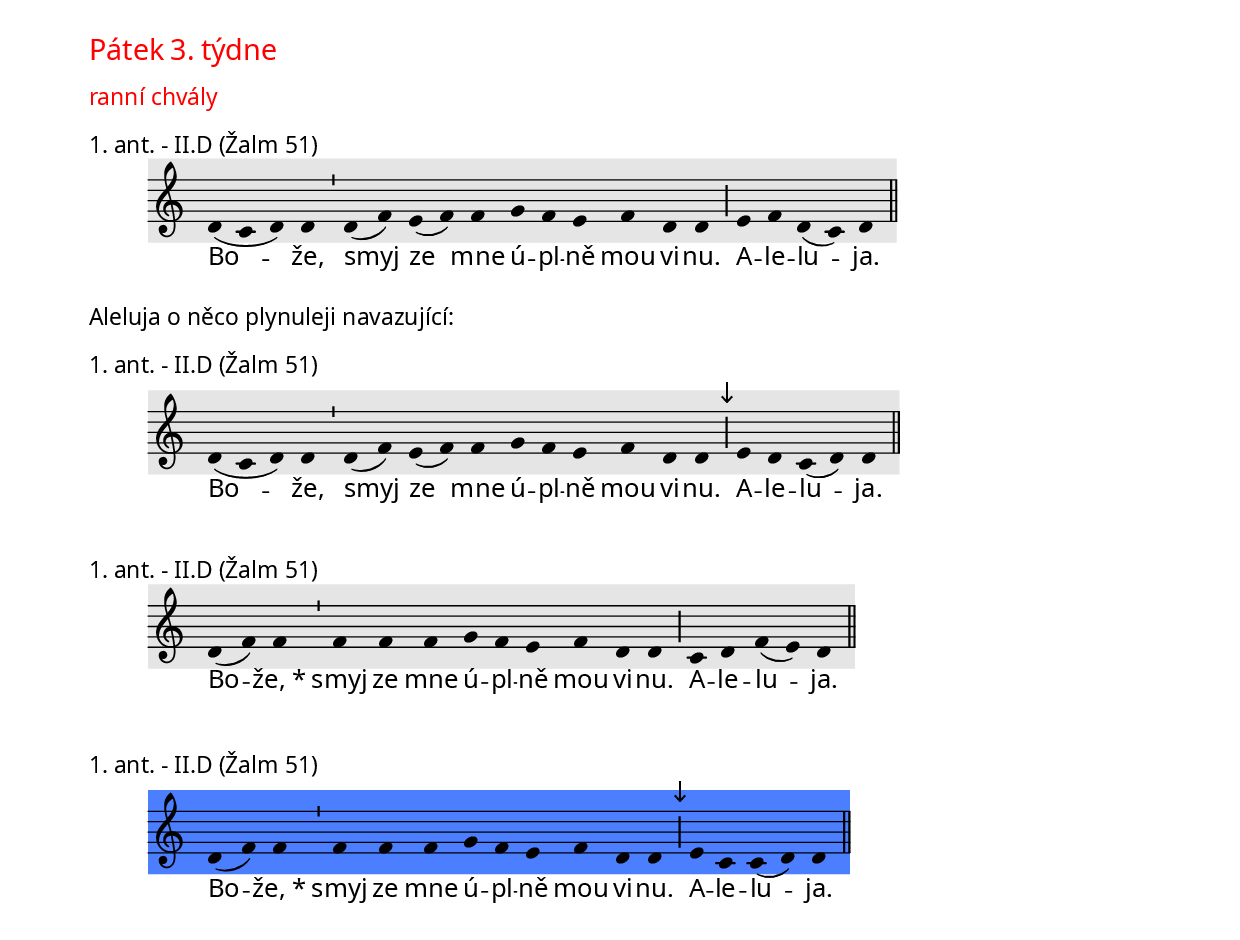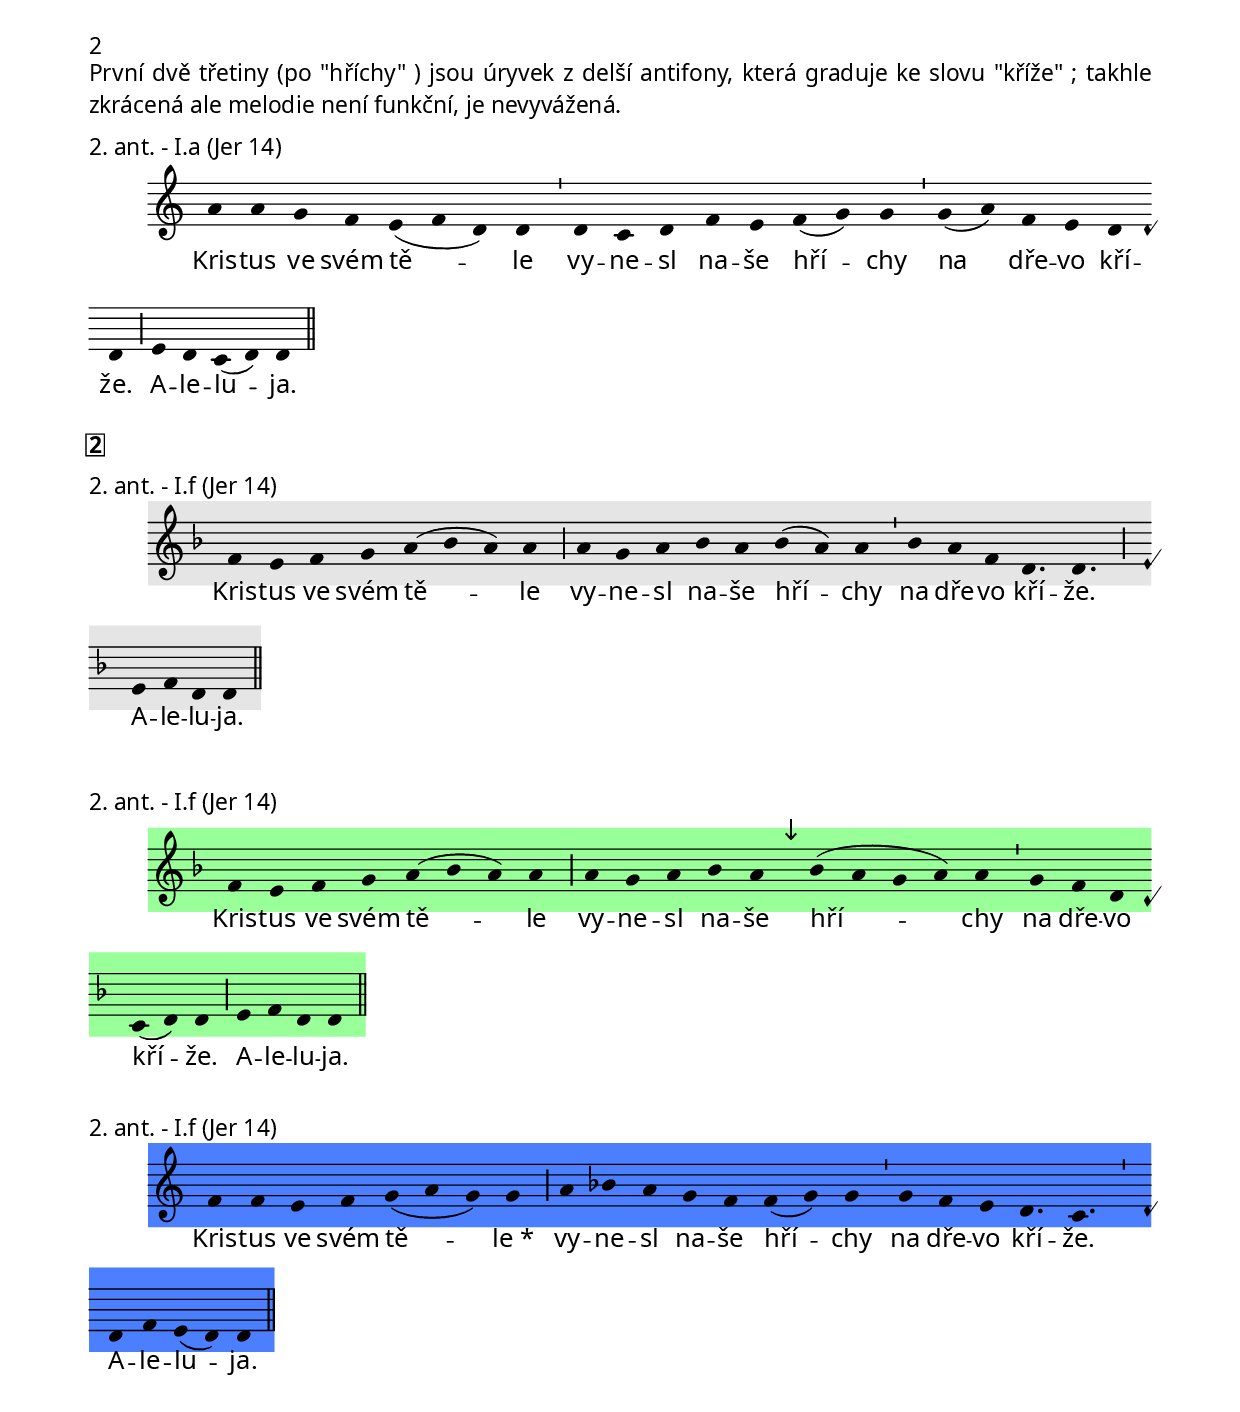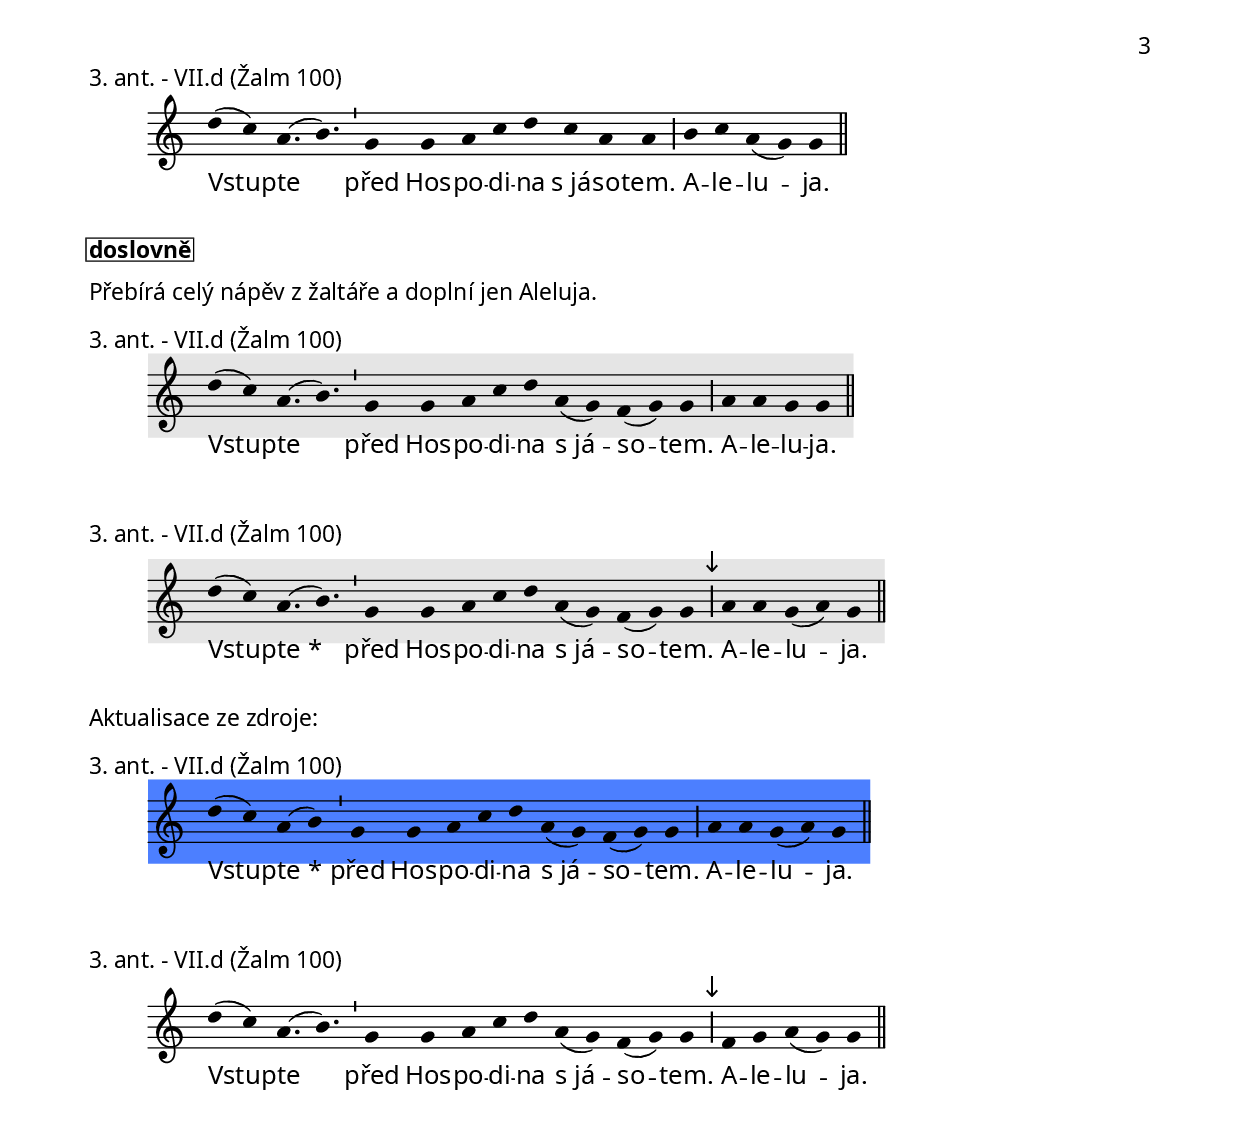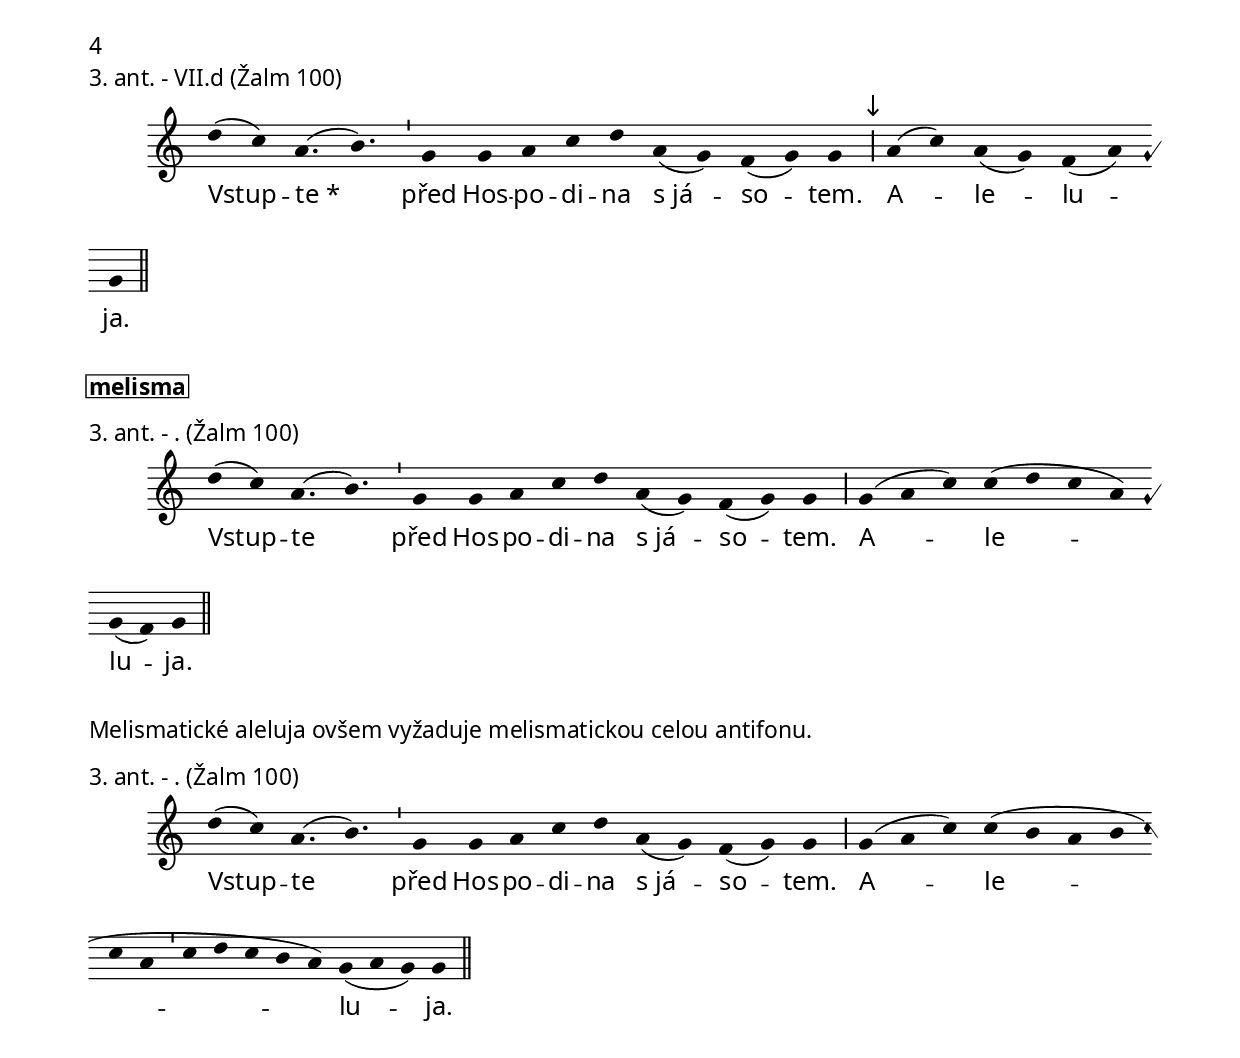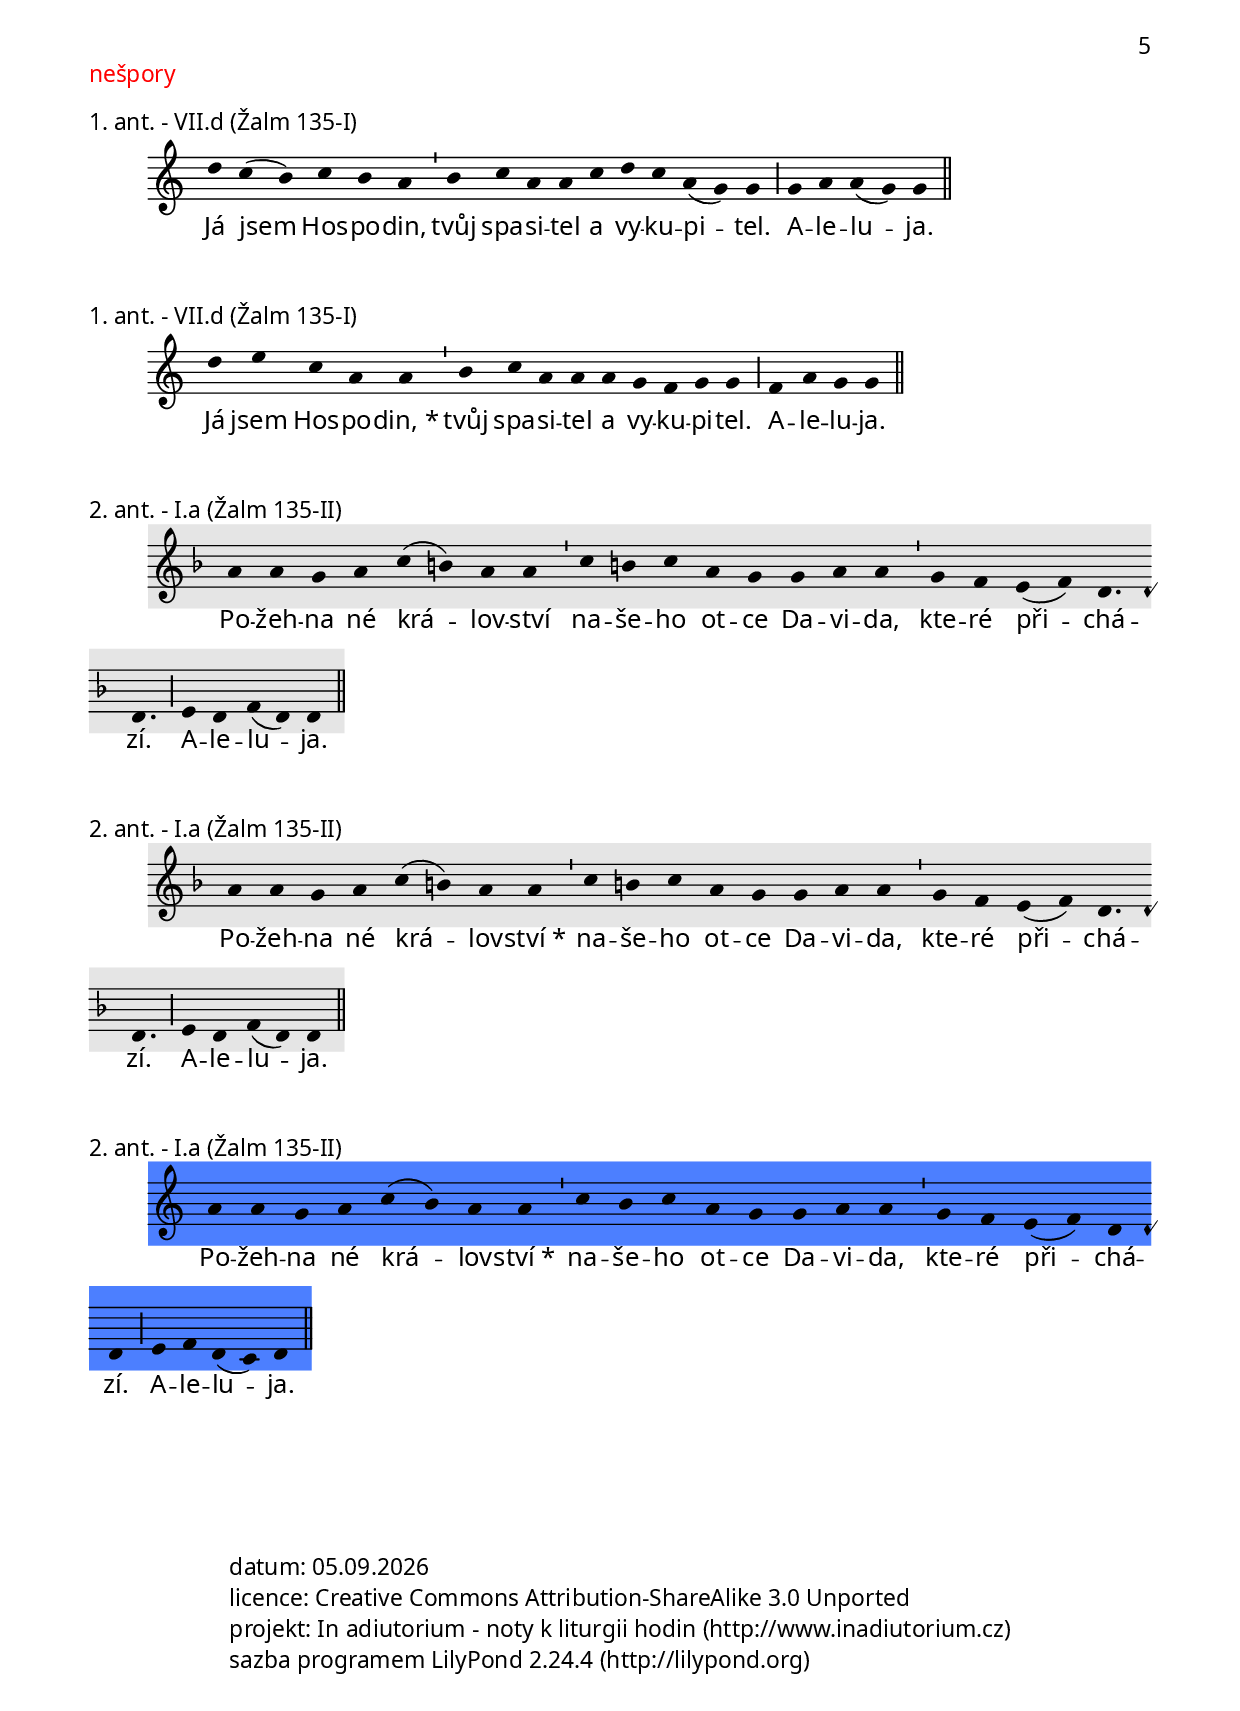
\include "../spolecne.ly"

\markup {\nadpisDen {Pátek 3. týdne}}

\markup {\nadpisHodinka {"ranní chvály"}}

\score {
  \relative c' {
    \zvyraznovacSedy
    \choralniRezim
    d4( c d) d \barMin
    d( f) e( f) f g f e f d d \barMaior
    e f d( c) d \barFinalis
  }
  \addlyrics {
    Bo -- že,
    smyj ze mne ú -- pl -- ně mou vi -- nu.
    A -- le -- lu -- ja.
  }
  \header {
    quid = "1. ant."
    modus = "II"
    differentia = "D"
    psalmus = "Žalm 51"
    id = ""
    piece = \markup {\sestavTitulek}
  }
}

\markup{Aleluja o něco plynuleji navazující:}

\score {
  \relative c' {
    \zvyraznovacSedy
    \choralniRezim
    d4( c d) d \barMin
    d( f) e( f) f g f e f d d \barMaior
    \mark\sipka e d c( d) d \barFinalis
  }
  \addlyrics {
    Bo -- že,
    smyj ze mne ú -- pl -- ně mou vi -- nu.
    A -- le -- lu -- ja.
  }
  \header {
    quid = "1. ant."
    modus = "II"
    differentia = "D"
    psalmus = "Žalm 51"
    id = "rch-a1"
    piece = \markup {\sestavTitulek}
  }
}

\score {
  \relative c' {
    \zvyraznovacSedy
    \choralniRezim
    d4( f) f \barMin
    f f f g f e f d d \barMaior
    c d f( e) d \barFinalis
  }
  \addlyrics {
    Bo -- že,_*
    smyj ze mne ú -- pl -- ně mou vi -- nu.
    A -- le -- lu -- ja.
  }
  \header {
    quid = "1. ant."
    modus = "II"
    differentia = "D"
    psalmus = "Žalm 51"
    id = "rch-a1"
    piece = \markup {\sestavTitulek}
  }
}

\score {
  \relative c' {
    \zvyraznovacModry
    \choralniRezim
    d4( f) f \barMin
    f f f g f e f d d \barMaior
    \mark\sipka e c c( d) d \barFinalis
  }
  \addlyrics {
    Bo -- že,_*
    smyj ze mne ú -- pl -- ně mou vi -- nu.
    A -- le -- lu -- ja.
  }
  \header {
    quid = "1. ant."
    modus = "II"
    differentia = "D"
    psalmus = "Žalm 51"
    id = "rch-a1"
    piece = \markup {\sestavTitulek}
  }
}

\pageBreak

\markup\justify{První dvě třetiny (po "\"hříchy\"") jsou úryvek z delší antifony, která
graduje ke slovu "\"kříže\""; takhle zkrácená ale melodie není
funkční, je nevyvážená.}

\score {
  \relative c'' {
    \choralniRezim
    a4 a g4 f e( f d) d \barMin
    d c d f e f( g) g \barMin g( a) f e d d \barMaior
    e d c( d) d \barFinalis
  }
  \addlyrics {
    Kris -- tus ve svém tě -- le
    vy -- ne -- sl na -- še hří -- chy na dře -- vo kří -- že.
    A -- le -- lu -- ja.
  }
  \header {
    quid = "2. ant."
    modus = "I"
    differentia = "a"
    psalmus = "Jer 14"
    id = ""
    fons = "Svatý týden - Květná neděle - 2. nešp. - 3.ant. (první část, upravena)"
    piece = \markup {\sestavTitulek}
  }
}

\markup\nadpisSkupiny{2}

\score {
  \relative c' {
    \zvyraznovacSedy
    \choralniRezim
    \key f \major
    f4 e f g a( bes a) a \barMaior
    a g a bes a bes( a) a \barMin
    bes a f d4. d \barMaior
    e4 f d d \barFinalis
  }
  \addlyrics {
    Kris -- tus ve svém tě -- le
    vy -- ne -- sl na -- še hří -- chy
    na dře -- vo kří -- že.
    A -- le -- lu -- ja.
  }
  \header {
    quid = "2. ant."
    modus = "I"
    differentia = "f"
    psalmus = "Jer 14"
    placet = "netypický závěr; nepříliš zpěvná"
    id = "rch-a2"
    piece = \markup {\sestavTitulek}
  }
}

\score {
  \relative c' {
    \zvyraznovacZelenyII
    \choralniRezim
    \key f \major
    f4 e f g a( bes a) a \barMaior
    a g a bes a \mark\sipka bes( a g a) a \barMin
    g f d c( d) d \barMaior
    e4 f d d \barFinalis
  }
  \addlyrics {
    Kris -- tus ve svém tě -- le
    vy -- ne -- sl na -- še hří -- chy
    na dře -- vo kří -- že.
    A -- le -- lu -- ja.
  }
  \header {
    quid = "2. ant."
    modus = "I"
    differentia = "f"
    psalmus = "Jer 14"
    id = ""
    piece = \markup {\sestavTitulek}
  }
}

\score {
  \relative c' {
    \zvyraznovacModry
    \choralniRezim
    f4 f e f g( a g) g \barMaior
    a bes a g f f( g) g \barMin
    g f e d4. c \barMin
    d4 f e( d) d \barFinalis
  }
  \addlyrics {
    Kris -- tus ve svém tě -- le_*
    vy -- ne -- sl na -- še hří -- chy
    na dře -- vo kří -- že.
    A -- le -- lu -- ja.
  }
  \header {
    quid = "2. ant."
    modus = "I"
    differentia = "f"
    psalmus = "Jer 14"
    id = "rch-a2"
    piece = \markup {\sestavTitulek}
  }
}

\pageBreak

\score {
  \relative c'' {
    \choralniRezim
    d4( c) a4.( b) \barMin g4 g a c d c a a \barMaior
    b c a( g) g \barFinalis
  }
  \addlyrics {
    Vstup -- te před Hos -- po -- di -- na s_já -- so -- tem.
    A -- le -- lu -- ja.
  }
  \header {
    quid = "3. ant."
    modus = "VII"
    differentia = "d"
    psalmus = "Žalm 100"
    id = ""
    fons = "žaltář, pátek 1.t., rch, 3.ant.; upraveno"
    piece = \markup {\sestavTitulek}
  }
}

\markup\nadpisSkupiny{doslovně}
\markup{Přebírá celý nápěv z žaltáře a doplní jen Aleluja.}

\score {
  \relative c'' {
    \zvyraznovacSedy
    \choralniRezim
    d4( c) a4.( b) \barMin g4 g a c d a( g) f( g) g \barMaior
    a a g g \barFinalis
  }
  \addlyrics {
    Vstup -- te před Hos -- po -- di -- na s_já -- so -- tem.
    A -- le -- lu -- ja.
  }
  \header {
    quid = "3. ant."
    modus = "VII"
    differentia = "d"
    psalmus = "Žalm 100"
    id = "rch-a3"
    piece = \markup {\sestavTitulek}
  }
}

\score {
  \relative c'' {
    \zvyraznovacSedy
    \choralniRezim
    d4( c) a4.( b) \barMin g4 g a c d a( g) f( g) g \barMaior
    \mark\sipka a a g( a) g \barFinalis
  }
  \addlyrics {
    Vstup -- te_* před Hos -- po -- di -- na s_já -- so -- tem.
    A -- le -- lu -- ja.
  }
  \header {
    quid = "3. ant."
    modus = "VII"
    differentia = "d"
    psalmus = "Žalm 100"
    id = "rch-a3"
    fial = "antifony/tyden1_6patek.ly#rch-ant3?+aleluja"
    piece = \markup {\sestavTitulek}
  }
}

\markup{Aktualisace ze zdroje:}

\score {
  \relative c'' {
    \zvyraznovacModry
    \choralniRezim
    d4( c) a( b) \barMin
    g g a c d a( g) f( g) g \barMaior
    a a g( a) g \barFinalis
  }
  \addlyrics {
    Vstup -- te_* před Hos -- po -- di -- na s_já -- so -- tem.
    A -- le -- lu -- ja.
  }
  \header {
    quid = "3. ant."
    modus = "VII"
    differentia = "d"
    psalmus = "Žalm 100"
    id = "rch-a3"
    fial = "antifony/tyden1_6patek.ly#rch-ant3?+aleluja"
    piece = \markup {\sestavTitulek}
  }
}

\score {
  \relative c'' {
    \choralniRezim
    d4( c) a4.( b) \barMin g4 g a c d a( g) f( g) g \barMaior
    \mark\sipka f g a( g) g \barFinalis
  }
  \addlyrics {
    Vstup -- te před Hos -- po -- di -- na s_já -- so -- tem.
    A -- le -- lu -- ja.
  }
  \header {
    quid = "3. ant."
    modus = "VII"
    differentia = "d"
    psalmus = "Žalm 100"
    id = ""
    piece = \markup {\sestavTitulek}
  }
}

\score {
  \relative c'' {
    \choralniRezim
    d4( c) a4.( b) \barMin
    g4 g a c d a( g) f( g) g \barMaior
    \mark\sipka a( c) a( g) f( a) g \barFinalis
  }
  \addlyrics {
    Vstup -- te_*
    před Hos -- po -- di -- na s_já -- so -- tem.
    A -- le -- lu -- ja.
  }
  \header {
    quid = "3. ant."
    modus = "VII"
    differentia = "d"
    psalmus = "Žalm 100"
    id = "rch-a3"
    fial = "antifony/tyden1_6patek.ly#rch-ant3?+aleluja"
    piece = \markup {\sestavTitulek}
  }
}

\markup\nadpisSkupiny{melisma}

\score {
  \relative c'' {
    \choralniRezim
    d4( c) a4.( b) \barMin g4 g a c d a( g) f( g) g \barMaior
    g( a c) c( d c a) g( f) g \barFinalis
  }
  \addlyrics {
    Vstup -- te před Hos -- po -- di -- na s_já -- so -- tem.
    A -- le -- lu -- ja.
  }
  \header {
    quid = "3. ant."
    modus = ""
    differentia = ""
    psalmus = "Žalm 100"
    id = ""
    piece = \markup {\sestavTitulek}
  }
}

\markup{Melismatické aleluja ovšem vyžaduje melismatickou celou antifonu.}

\score {
  \relative c'' {
    \choralniRezim
    d4( c) a4.( b) \barMin g4 g a c d a( g) f( g) g \barMaior
    g( a c) c( b a b c a \barMin c d c b a) g( a g) g \barFinalis
  }
  \addlyrics {
    Vstup -- te před Hos -- po -- di -- na s_já -- so -- tem.
    A -- le -- lu -- ja.
  }
  \header {
    quid = "3. ant."
    modus = ""
    differentia = ""
    psalmus = "Žalm 100"
    id = ""
    piece = \markup {\sestavTitulek}
  }
}

\pageBreak

\markup {\nadpisHodinka {"nešpory"}}

\score {
  \relative c'' {
    \choralniRezim
    d4 c( b) c b a \barMin
    b c a a c d c a( g) g \barMaior
    g a a( g) g \barFinalis
  }
  \addlyrics {
    Já jsem Hos -- po -- din,
    tvůj spa -- si -- tel a vy -- ku -- pi -- tel.
    A -- le -- lu -- ja.
  }
  \header {
    quid = "1. ant."
    modus = "VII"
    differentia = "d"
    psalmus = "Žalm 135-I"
    id = ""
    piece = \markup {\sestavTitulek}
  }
}

\score {
  \relative c'' {
    \choralniRezim
    d4 e c a a \barMin
    b c a a a g f g g \barMaior
    f a g g \barFinalis
  }
  \addlyrics {
    Já jsem Hos -- po -- din,_*
    tvůj spa -- si -- tel a vy -- ku -- pi -- tel.
    A -- le -- lu -- ja.
  }
  \header {
    quid = "1. ant."
    modus = "VII"
    differentia = "d"
    psalmus = "Žalm 135-I"
    id = "ne-a1"
    piece = \markup {\sestavTitulek}
  }
}

\score {
  \relative c' {
    \zvyraznovacSedy
    \choralniRezim
    \key f \major
    a'4 a g a c( b) a a \barMin c b c a g g a a \barMin
    g f e( f) d4. d \barMaior
    e4 d f( d) d \barFinalis
  }
  \addlyrics {
    Po -- žeh -- na né krá -- lov -- ství
    na -- še -- ho ot -- ce Da -- vi -- da,
    kte -- ré při -- chá -- zí.
    A -- le -- lu -- ja.
  }
  \header {
    quid = "2. ant."
    modus = "I"
    differentia = "a"
    psalmus = "Žalm 135-II"
    id = ""
    fons = "Květná neděle, ad Benedictus, poslední část."
    piece = \markup {\sestavTitulek}
  }
}

\score {
  \relative c' {
    \zvyraznovacSedy
    \choralniRezim
    \key f \major
    a'4 a g a c( b) a a \barMin c b c a g g a a \barMin
    g f e( f) d4. d \barMaior
    e4 d f( d) d \barFinalis
  }
  \addlyrics {
    Po -- žeh -- na né krá -- lov -- ství_*
    na -- še -- ho ot -- ce Da -- vi -- da,
    kte -- ré při -- chá -- zí.
    A -- le -- lu -- ja.
  }
  \header {
    quid = "2. ant."
    modus = "I"
    differentia = "a"
    psalmus = "Žalm 135-II"
    id = "ne-a2"
    placet = "aleluja lépe"
    fial = "pust_svatytyden.ly#ne-rch-aben-B?cast&+aleluja"
    piece = \markup {\sestavTitulek}
  }
}

\score {
  \relative c' {
    \zvyraznovacModry
    \choralniRezim
    a'4 a g a c( b) a a \barMin c b c a g g a a \barMin
    g f e( f) d d \barMaior
    e f d( c) d \barFinalis
  }
  \addlyrics {
    Po -- žeh -- na né krá -- lov -- ství_*
    na -- še -- ho ot -- ce Da -- vi -- da,
    kte -- ré při -- chá -- zí.
    A -- le -- lu -- ja.
  }
  \header {
    quid = "2. ant."
    modus = "I"
    differentia = "a"
    psalmus = "Žalm 135-II"
    id = "ne-a2"
    fial = "pust_svatytyden.ly#ne-rch-aben-B?cast&+aleluja"
    piece = \markup {\sestavTitulek}
  }
}
